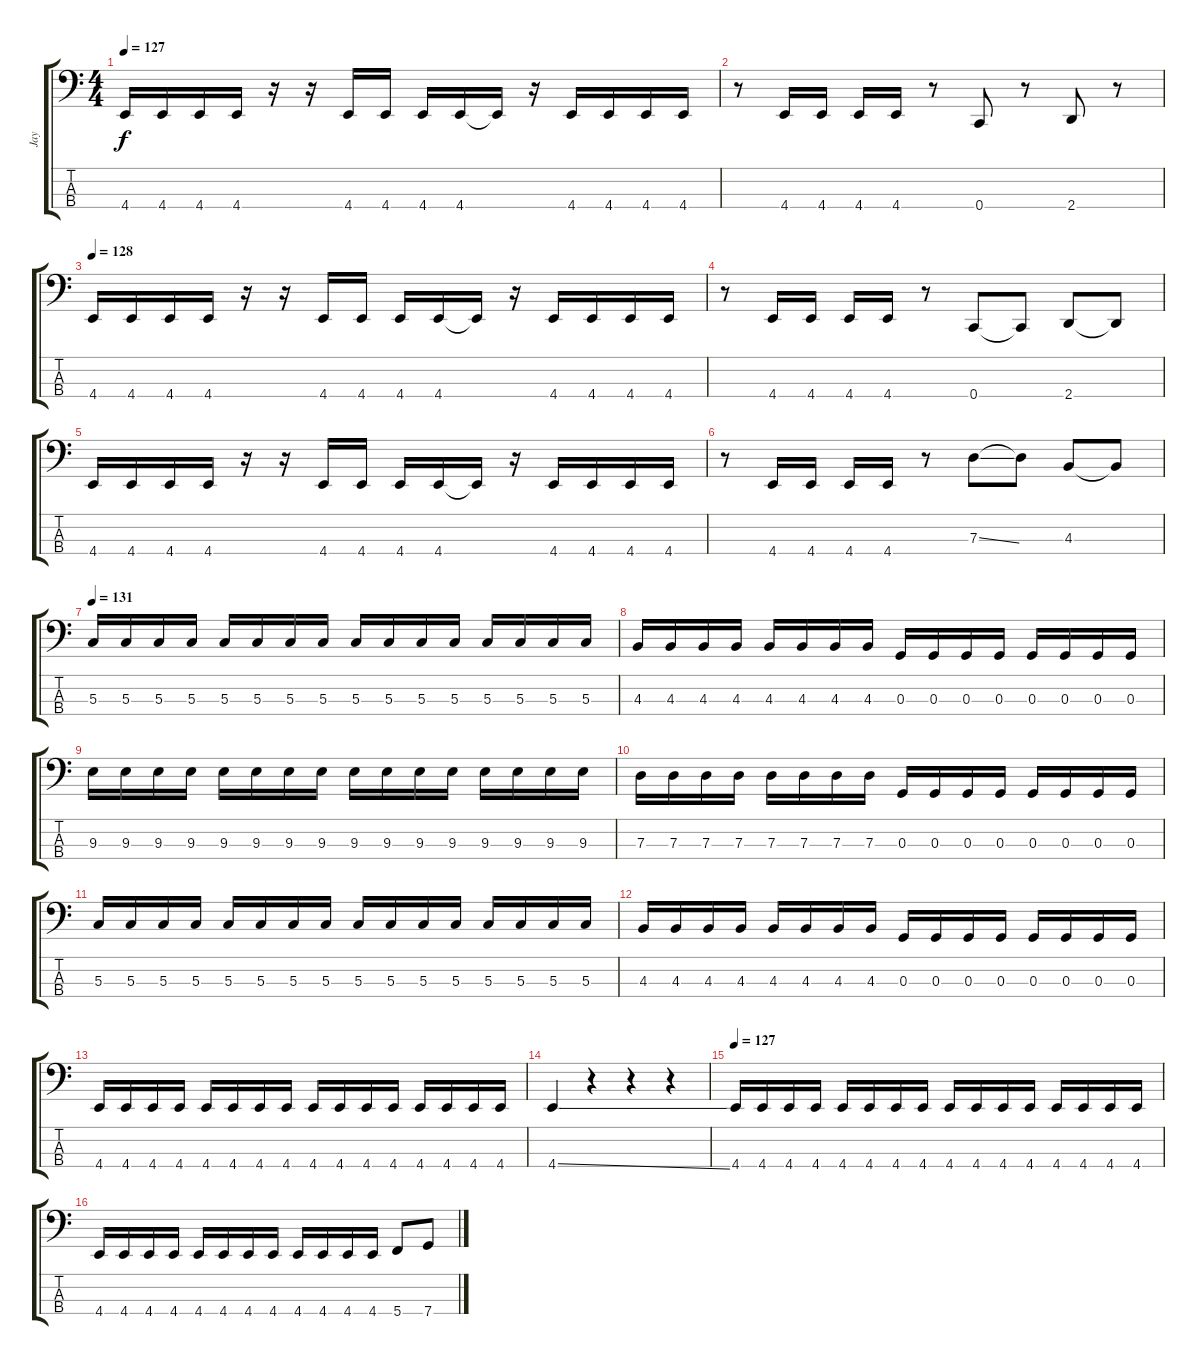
\track ("Jay" "Jay") {instrument electricbasspick}
\staff {score tabs}
\tuning (F2 C2 G1 C1) {hide}
\ts (4 4)
\tempo 127
\clef f4
\ks c
4.4.16{dy f} 4.4.16 4.4.16 4.4.16 r.16 r.16 4.4.16 4.4.16 4.4.16 4.4.16 4.4{t}.16 r.16 4.4.16 4.4.16 4.4.16 4.4.16 |
r.8 4.4.16 4.4.16 4.4.16 4.4.16 r.8 0.4.8 r.8 2.4.8 r.8 |
\tempo 128
4.4.16 4.4.16 4.4.16 4.4.16 r.16 r.16 4.4.16 4.4.16 4.4.16 4.4.16 4.4{t}.16 r.16 4.4.16 4.4.16 4.4.16 4.4.16 |
r.8 4.4.16 4.4.16 4.4.16 4.4.16 r.8 0.4.8 0.4{t}.8 2.4.8 2.4{t}.8 |
4.4.16 4.4.16 4.4.16 4.4.16 r.16 r.16 4.4.16 4.4.16 4.4.16 4.4.16 4.4{t}.16 r.16 4.4.16 4.4.16 4.4.16 4.4.16 |
r.8 4.4.16 4.4.16 4.4.16 4.4.16 r.8 7.3{ss}.8 7.3{t}.8 4.3.8 4.3{t}.8 |
\tempo 131
5.3.16 5.3.16 5.3.16 5.3.16 5.3.16 5.3.16 5.3.16 5.3.16 5.3.16 5.3.16 5.3.16 5.3.16 5.3.16 5.3.16 5.3.16 5.3.16 |
4.3.16 4.3.16 4.3.16 4.3.16 4.3.16 4.3.16 4.3.16 4.3.16 0.3.16 0.3.16 0.3.16 0.3.16 0.3.16 0.3.16 0.3.16 0.3.16 |
9.3.16 9.3.16 9.3.16 9.3.16 9.3.16 9.3.16 9.3.16 9.3.16 9.3.16 9.3.16 9.3.16 9.3.16 9.3.16 9.3.16 9.3.16 9.3.16 |
7.3.16 7.3.16 7.3.16 7.3.16 7.3.16 7.3.16 7.3.16 7.3.16 0.3.16 0.3.16 0.3.16 0.3.16 0.3.16 0.3.16 0.3.16 0.3.16 |
5.3.16 5.3.16 5.3.16 5.3.16 5.3.16 5.3.16 5.3.16 5.3.16 5.3.16 5.3.16 5.3.16 5.3.16 5.3.16 5.3.16 5.3.16 5.3.16 |
4.3.16 4.3.16 4.3.16 4.3.16 4.3.16 4.3.16 4.3.16 4.3.16 0.3.16 0.3.16 0.3.16 0.3.16 0.3.16 0.3.16 0.3.16 0.3.16 |
4.4.16 4.4.16 4.4.16 4.4.16 4.4.16 4.4.16 4.4.16 4.4.16 4.4.16 4.4.16 4.4.16 4.4.16 4.4.16 4.4.16 4.4.16 4.4.16 |
4.4{ss}.4 r.4 r.4 r.4 |
\tempo 127
4.4.16 4.4.16 4.4.16 4.4.16 4.4.16 4.4.16 4.4.16 4.4.16 4.4.16 4.4.16 4.4.16 4.4.16 4.4.16 4.4.16 4.4.16 4.4.16 |
4.4.16 4.4.16 4.4.16 4.4.16 4.4.16 4.4.16 4.4.16 4.4.16 4.4.16 4.4.16 4.4.16 4.4.16 5.4.8 7.4.8
